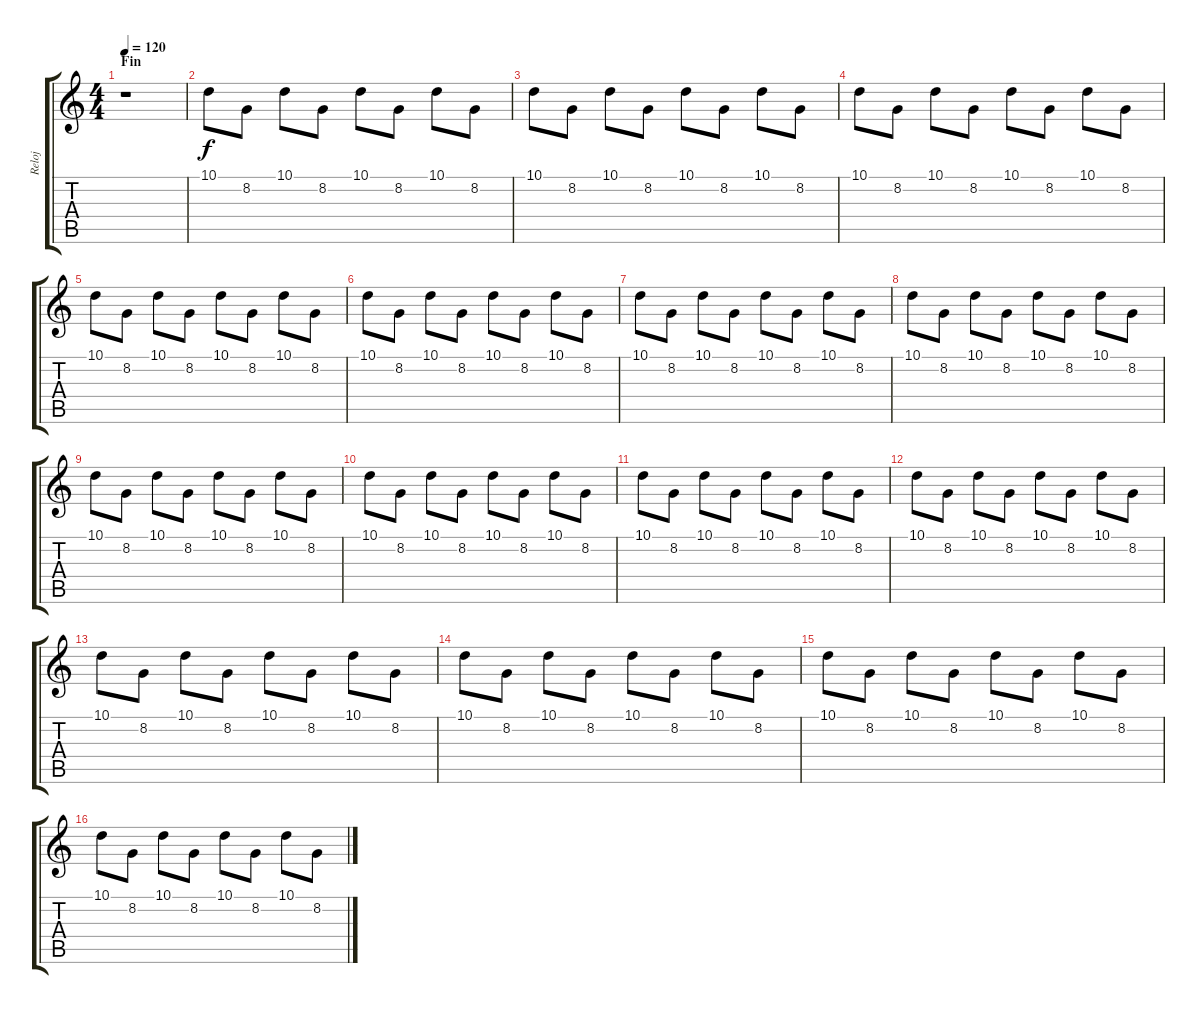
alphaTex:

\track ("Reloj" "Reloj") {instrument tubularbells}
\staff {score tabs}
\tuning (E4 B3 G3 D3 A2 E2) {hide}
\ts (4 4)
\section ("" "Fin")
\tempo 120
\clef g2
\ks c
r.1{dy f} |
10.1.8 8.2.8 10.1.8 8.2.8 10.1.8 8.2.8 10.1.8 8.2.8 |
10.1.8 8.2.8 10.1.8 8.2.8 10.1.8 8.2.8 10.1.8 8.2.8 |
10.1.8 8.2.8 10.1.8 8.2.8 10.1.8 8.2.8 10.1.8 8.2.8 |
10.1.8 8.2.8 10.1.8 8.2.8 10.1.8 8.2.8 10.1.8 8.2.8 |
10.1.8 8.2.8 10.1.8 8.2.8 10.1.8 8.2.8 10.1.8 8.2.8 |
10.1.8 8.2.8 10.1.8 8.2.8 10.1.8 8.2.8 10.1.8 8.2.8 |
10.1.8 8.2.8 10.1.8 8.2.8 10.1.8 8.2.8 10.1.8 8.2.8 |
10.1.8{volume 9} 8.2.8 10.1.8 8.2.8 10.1.8 8.2.8 10.1.8 8.2.8 |
10.1.8{volume 8} 8.2.8 10.1.8 8.2.8 10.1.8 8.2.8 10.1.8 8.2.8 |
10.1.8{volume 7} 8.2.8 10.1.8 8.2.8 10.1.8 8.2.8 10.1.8 8.2.8 |
10.1.8{volume 6} 8.2.8 10.1.8 8.2.8 10.1.8 8.2.8 10.1.8 8.2.8 |
10.1.8{volume 5} 8.2.8 10.1.8 8.2.8 10.1.8 8.2.8 10.1.8 8.2.8 |
10.1.8{volume 4} 8.2.8 10.1.8 8.2.8 10.1.8 8.2.8 10.1.8 8.2.8 |
10.1.8{volume 3} 8.2.8 10.1.8 8.2.8 10.1.8 8.2.8 10.1.8 8.2.8 |
10.1.8{volume 2} 8.2.8 10.1.8 8.2.8 10.1.8 8.2.8 10.1.8 8.2.8
